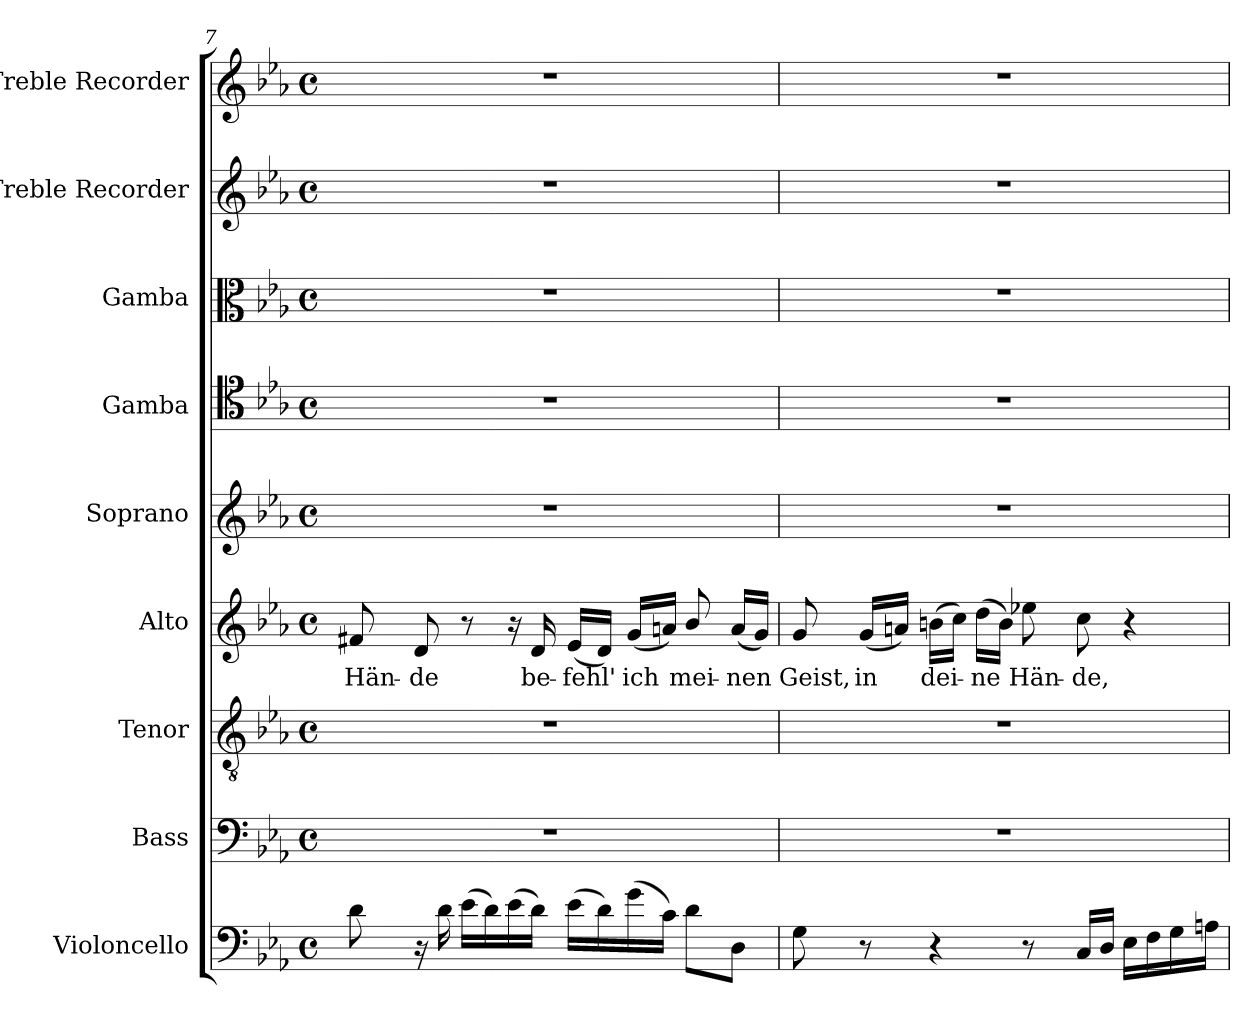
**kern	**kern	**kern	**kern	**text	**kern	**kern	**kern	**kern	**kern
*part9	*part8	*part7	*part6	*part6	*part5	*part4	*part3	*part2	*part1
*staff9	*staff8	*staff7	*staff6	*staff6	*staff5	*staff4	*staff3	*staff2	*staff1
*I"Violoncello	*I"Bass	*I"Tenor	*I"Alto	*	*I"Soprano	*I"Gamba	*I"Gamba	*I"Treble Recorder	*I"Treble Recorder
*	*	*I'T.	*	*	*I'S.	*	*	*I'Tr. Rec.	*I'Tr. Rec.
!!LO:LB:g=z
*clefF4	*clefF4	*clefGv2	*clefG2	*	*clefG2	*clefC4	*clefC3	*clefG2	*clefG2
*	*	*ITrd7c12	*	*	*	*	*	*	*
*k[b-e-a-]	*k[b-e-a-]	*k[b-e-a-]	*k[b-e-a-]	*	*k[b-e-a-]	*k[b-e-a-]	*k[b-e-a-]	*k[b-e-a-]	*k[b-e-a-]
*E-:	*E-:	*E-:	*E-:	*	*E-:	*E-:	*E-:	*E-:	*E-:
*M4/4	*M4/4	*M4/4	*M4/4	*	*M4/4	*M4/4	*M4/4	*M4/4	*M4/4
*met(c)	*met(c)	*met(c)	*met(c)	*	*met(c)	*met(c)	*met(c)	*met(c)	*met(c)
=7	=7	=7	=7	=7	=7	=7	=7	=7	=7
!	!	!	!	!LO:LY:b:color=#000000	!	!	!	!	!
8di\	1r	1r	8f#Xi/	Hän-	1r	1r	1r	1r	1r
!	!	!	!	!LO:LY:b:color=#000000	!	!	!	!	!
16r	.	.	8di/	-de	.	.	.	.	.
16di\	.	.	.	.	.	.	.	.	.
(16e-i\LL	.	.	8r	.	.	.	.	.	.
16di\)	.	.	.	.	.	.	.	.	.
(16e-i\	.	.	16r	.	.	.	.	.	.
!	!	!	!	!LO:LY:b:color=#000000	!	!	!	!	!
16di\JJ)	.	.	16di/	be-	.	.	.	.	.
!	!	!	!	!LO:LY:b:color=#000000	!	!	!	!	!
(16e-i\LL	.	.	(16e-i/LL	-fehl'	.	.	.	.	.
16di\)	.	.	16di/JJ)	.	.	.	.	.	.
!	!	!	!	!LO:LY:b:color=#000000	!	!	!	!	!
(16gi\	.	.	(16gi/LL	ich	.	.	.	.	.
16ci\JJ)	.	.	16ani/JJ)	.	.	.	.	.	.
!	!	!	!	!LO:LY:b:color=#000000	!	!	!	!	!
8di\L	.	.	8b-i/	mei-	.	.	.	.	.
!	!	!	!	!LO:LY:b:color=#000000	!	!	!	!	!
8Di\J	.	.	(16ai/LL	-nen	.	.	.	.	.
.	.	.	16gi/JJ)	.	.	.	.	.	.
=8	=8	=8	=8	=8	=8	=8	=8	=8	=8
!	!	!	!	!LO:LY:b:color=#000000	!	!	!	!	!
8Gi\	1r	1r	8gi/	Geist,	1r	1r	1r	1r	1r
!	!	!	!	!LO:LY:b:color=#000000	!	!	!	!	!
8r	.	.	(16gi/LL	in	.	.	.	.	.
.	.	.	16ani/JJ)	.	.	.	.	.	.
!	!	!	!	!LO:LY:b:color=#000000	!	!	!	!	!
4r	.	.	(16bni\LL	dei-	.	.	.	.	.
.	.	.	16cci\JJ)	.	.	.	.	.	.
!	!	!	!	!LO:LY:b:color=#000000	!	!	!	!	!
.	.	.	(16ddi\LL	-ne	.	.	.	.	.
.	.	.	16bi\JJ)	.	.	.	.	.	.
!	!	!	!	!LO:LY:b:color=#000000	!	!	!	!	!
8r	.	.	8ee-Xi\	Hän-	.	.	.	.	.
!	!	!	!	!LO:LY:b:color=#000000	!	!	!	!	!
16Ci/LL	.	.	8cci\	-de,	.	.	.	.	.
16Di/JJ	.	.	.	.	.	.	.	.	.
16E-i\LL	.	.	4r	.	.	.	.	.	.
16Fi\	.	.	.	.	.	.	.	.	.
16Gi\	.	.	.	.	.	.	.	.	.
16Ani\JJ	.	.	.	.	.	.	.	.	.
=	=	=	=	=	=	=	=	=	=
*-	*-	*-	*-	*-	*-	*-	*-	*-	*-
